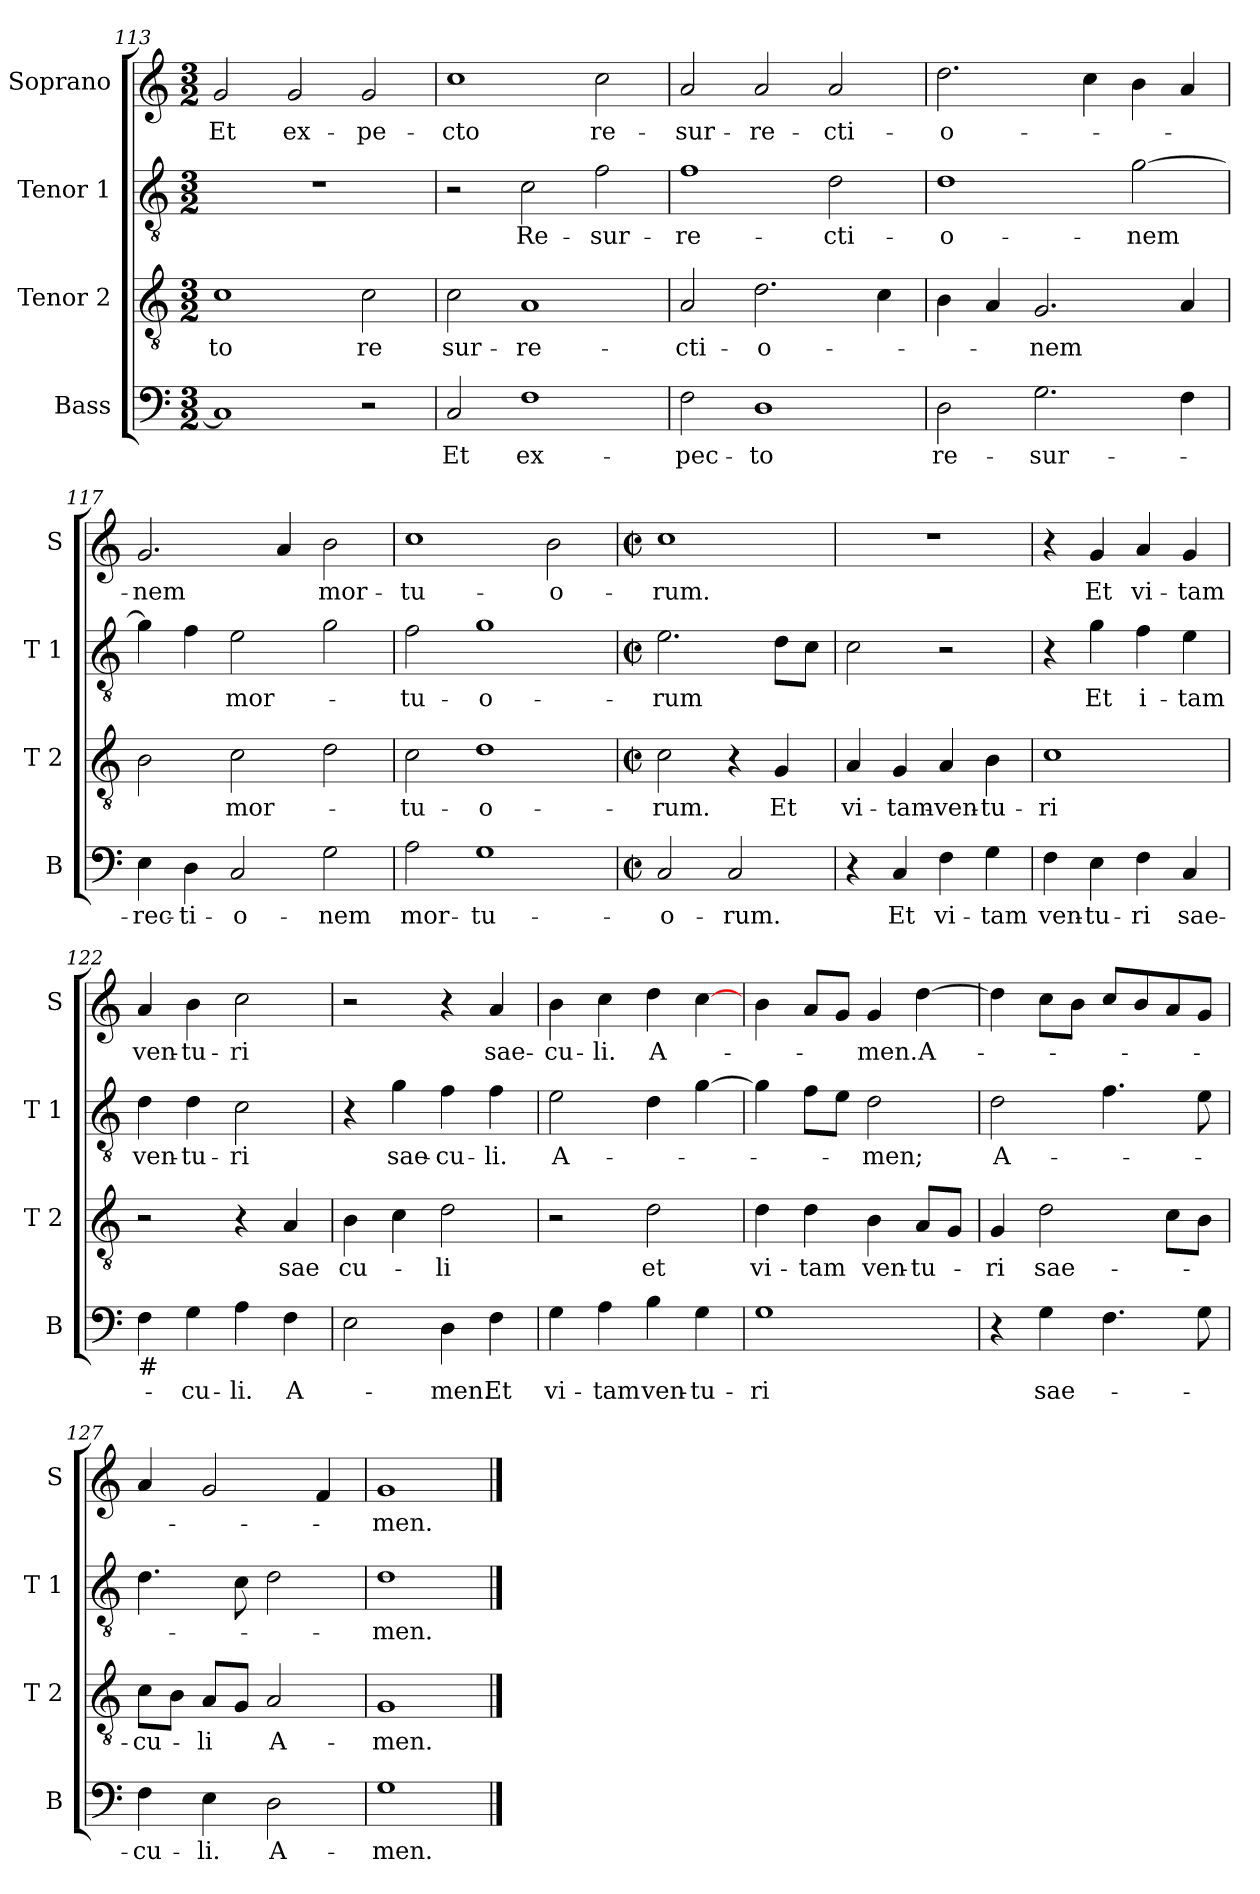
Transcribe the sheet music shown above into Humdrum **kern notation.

**kern	**text	**kern	**text	**kern	**text	**kern	**text
*part4	*part4	*part3	*part3	*part2	*part2	*part1	*part1
*staff4	*staff4	*staff3	*staff3	*staff2	*staff2	*staff1	*staff1
*I"Bass	*	*I"Tenor 2	*	*I"Tenor 1	*	*I"Soprano	*
*I'B	*	*I'T 2	*	*I'T 1	*	*I'S	*
*clefF4	*	*clefGv2	*	*clefGv2	*	*clefG2	*
*k[]	*	*k[]	*	*k[]	*	*k[]	*
*C:	*	*C:	*	*C:	*	*C:	*
*M3/2	*	*M3/2	*	*M3/2	*	*M3/2	*
=113	=113	=113	=113	=113	=113	=113	=113
1C]	.	1c	-to	1.r	.	2g/	Et
.	.	.	.	.	.	2g/	ex-
2r	.	2c\	re	.	.	2g/	-pe-
=114	=114	=114	=114	=114	=114	=114	=114
2C/	Et	2c\	sur-	2r	.	1cc	-cto
1F	ex-	1A	-re-	2c\	Re-	.	.
.	.	.	.	2f\	-sur-	2cc\	re-
=115	=115	=115	=115	=115	=115	=115	=115
2F\	-pec-	2A/	-cti-	1f	-re-	2a/	-sur-
1D	-to	2.d\	-o-	.	.	2a/	-re-
.	.	.	.	2d\	-cti-	2a/	-cti-
.	.	4c\	.	.	.	.	.
=116	=116	=116	=116	=116	=116	=116	=116
2D\	re-	4B\	.	1d	-o-	2.dd\	-o-
.	.	4A/	.	.	.	.	.
2.G\	-sur-	2.G/	-nem	.	.	.	.
.	.	.	.	.	.	4cc\	.
.	.	.	.	[2g\	-nem	4b\	.
4F\	.	4A/	.	.	.	4a/	.
!!LO:LB:g=z
=117	=117	=117	=117	=117	=117	=117	=117
4E\	-rec-	2B\	.	4g\]	.	2.g/	-nem
4D\	-ti-	.	.	4f\	.	.	.
2C/	-o-	2c\	mor-	2e\	mor-	.	.
.	.	.	.	.	.	4a/	.
2G\	-nem	2d\	.	2g\	.	2b\	mor-
=118	=118	=118	=118	=118	=118	=118	=118
2A\	mor-	2c\	-tu-	2f\	-tu-	1cc	-tu-
1G	-tu-	1d	-o-	1g	-o-	.	.
.	.	.	.	.	.	2b\	-o-
=119	=119	=119	=119	=119	=119	=119	=119
*M2/2	*	*M2/2	*	*M2/2	*	*M2/2	*
*met(c|)	*	*met(c|)	*	*met(c|)	*	*met(c|)	*
2C/	-o-	2c\	-rum.	2.e\	-rum	1cc	-rum.
2C/	-rum.	4r	.	.	.	.	.
.	.	4G/	Et	8d\L	.	.	.
.	.	.	.	8c\J	.	.	.
=120	=120	=120	=120	=120	=120	=120	=120
4r	.	4A/	vi-	2c\	.	1r	.
4C/	Et	4G/	-tam-	.	.	.	.
4F\	vi-	4A/	-ven-	2r	.	.	.
4G\	-tam	4B\	-tu-	.	.	.	.
=121	=121	=121	=121	=121	=121	=121	=121
4F\	ven-	1c	-ri	4r	.	4r	.
4E\	-tu-	.	.	4g\	Et	4g/	Et
4F\	-ri	.	.	4f\	i-	4a/	vi-
4C/	sae-	.	.	4e\	-tam	4g/	-tam
=122	=122	=122	=122	=122	=122	=122	=122
!LO:TX:b:t=#	!	!	!	!	!	!	!
4F\	.	2r	.	4d\	ven-	4a/	ven-
4G\	-cu-	.	.	4d\	-tu-	4b\	-tu-
4A\	-li.	4r	.	2c\	-ri	2cc\	-ri
4F\	A-	4A/	sae	.	.	.	.
!!LO:LB:g=z
=123	=123	=123	=123	=123	=123	=123	=123
2E\	.	4B\	cu-	4r	.	2r	.
.	.	4c\	.	4g\	sae-	.	.
4D\	-men.	2d\	-li	4f\	-cu-	4r	.
4F\	Et	.	.	4f\	-li.	4a/	sae-
=124	=124	=124	=124	=124	=124	=124	=124
4G\	vi-	2r	.	2e\	A-	4b\	-cu-
4A\	-tam	.	.	.	.	4cc\	-li.
4B\	ven-	2d\	et	4d\	.	4dd\	A-
4G\	-tu-	.	.	[4g\	.	[4cc\	.
=125	=125	=125	=125	=125	=125	=125	=125
1G	-ri	4d\	vi-	4g\]	.	4b\	.
.	.	4d\	-tam	8f\L	.	8a/L	.
.	.	.	.	8e\J	.	8g/J	.
.	.	4B\	ven-	2d\	-men;	4g/	-men.
.	.	8A/L	-tu-	.	.	[4dd\	A-
.	.	8G/J	.	.	.	.	.
=126	=126	=126	=126	=126	=126	=126	=126
4r	.	4G/	-ri	2d\	A-	4dd\]	.
4G\	sae-	2d\	sae-	.	.	8cc\L	.
.	.	.	.	.	.	8b\J	.
4.F\	.	.	.	4.f\	.	8cc/L	.
.	.	.	.	.	.	8b/	.
.	.	8c\L	.	.	.	8a/	.
8G\	.	8B\J	.	8e\	.	8g/J	.
=127	=127	=127	=127	=127	=127	=127	=127
4F\	-cu-	8c\L	-cu-	4.d\	.	4a/	.
.	.	8B\J	.	.	.	.	.
4E\	-li.	8A/L	-li	.	.	2g/	.
.	.	8G/J	.	8c\	.	.	.
2D\	A-	2A/	A-	2d\	.	.	.
.	.	.	.	.	.	4f/	.
=128	=128	=128	=128	=128	=128	=128	=128
1G	-men.	1G	-men.	1d	-men.	1g	-men.
==	==	==	==	==	==	==	==
*-	*-	*-	*-	*-	*-	*-	*-
